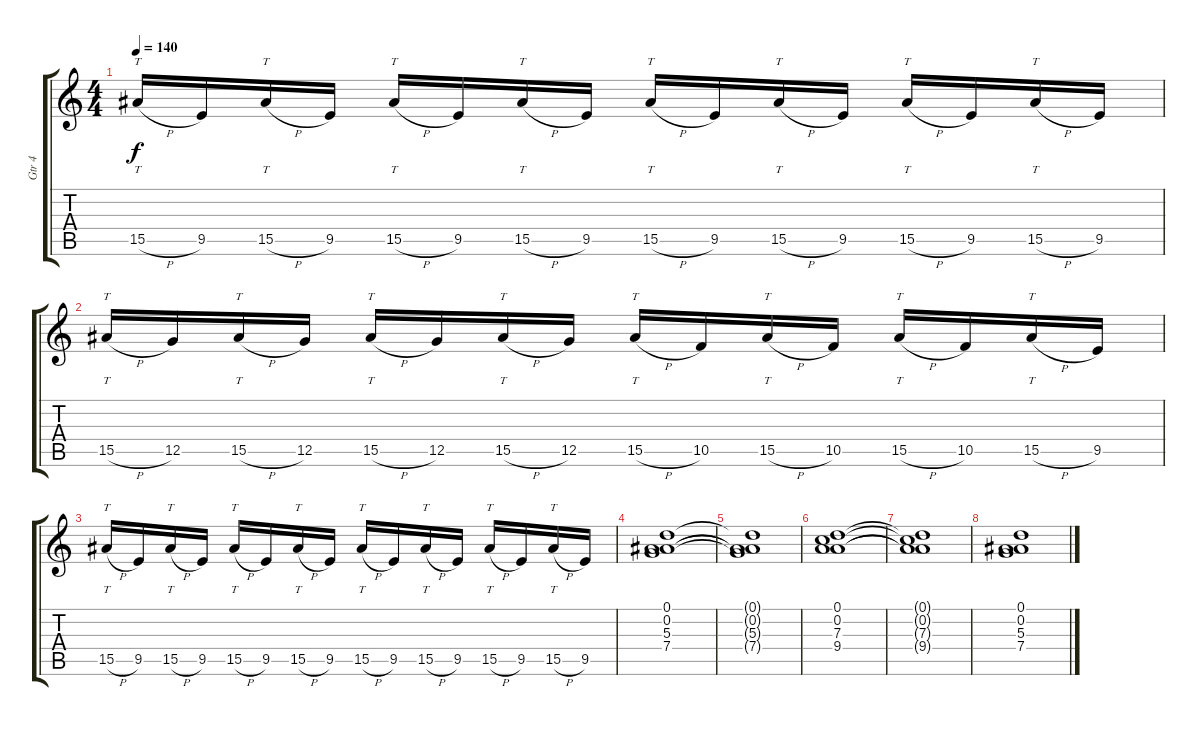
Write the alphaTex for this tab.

\track ("Gtr 4" "Gtr 4") {instrument distortionguitar}
\staff {score tabs}
\tuning (D4 A3 F3 C3 G2 D2) {hide}
\ts (4 4)
\tempo 140
\clef g2
\ks c
15.5{h}.16{tt dy f} 9.5.16 15.5{h}.16{tt} 9.5.16 15.5{h}.16{tt} 9.5.16 15.5{h}.16{tt} 9.5.16 15.5{h}.16{tt} 9.5.16 15.5{h}.16{tt} 9.5.16 15.5{h}.16{tt} 9.5.16 15.5{h}.16{tt} 9.5.16 |
15.5{h}.16{tt} 12.5.16 15.5{h}.16{tt} 12.5.16 15.5{h}.16{tt} 12.5.16 15.5{h}.16{tt} 12.5.16 15.5{h}.16{tt} 10.5.16 15.5{h}.16{tt} 10.5.16 15.5{h}.16{tt} 10.5.16 15.5{h}.16{tt} 9.5.16 |
15.5{h}.16{tt} 9.5.16 15.5{h}.16{tt} 9.5.16 15.5{h}.16{tt} 9.5.16 15.5{h}.16{tt} 9.5.16 15.5{h}.16{tt} 9.5.16 15.5{h}.16{tt} 9.5.16 15.5{h}.16{tt} 9.5.16 15.5{h}.16{tt} 9.5.16 |
(0.1 0.2 5.3 7.4).1 |
(0.1{t} 0.2{t} 5.3{t} 7.4{t}).1 |
(0.1 0.2 7.3 9.4).1 |
(0.1{t} 0.2{t} 7.3{t} 9.4{t}).1 |
(0.1 0.2 5.3 7.4).1
